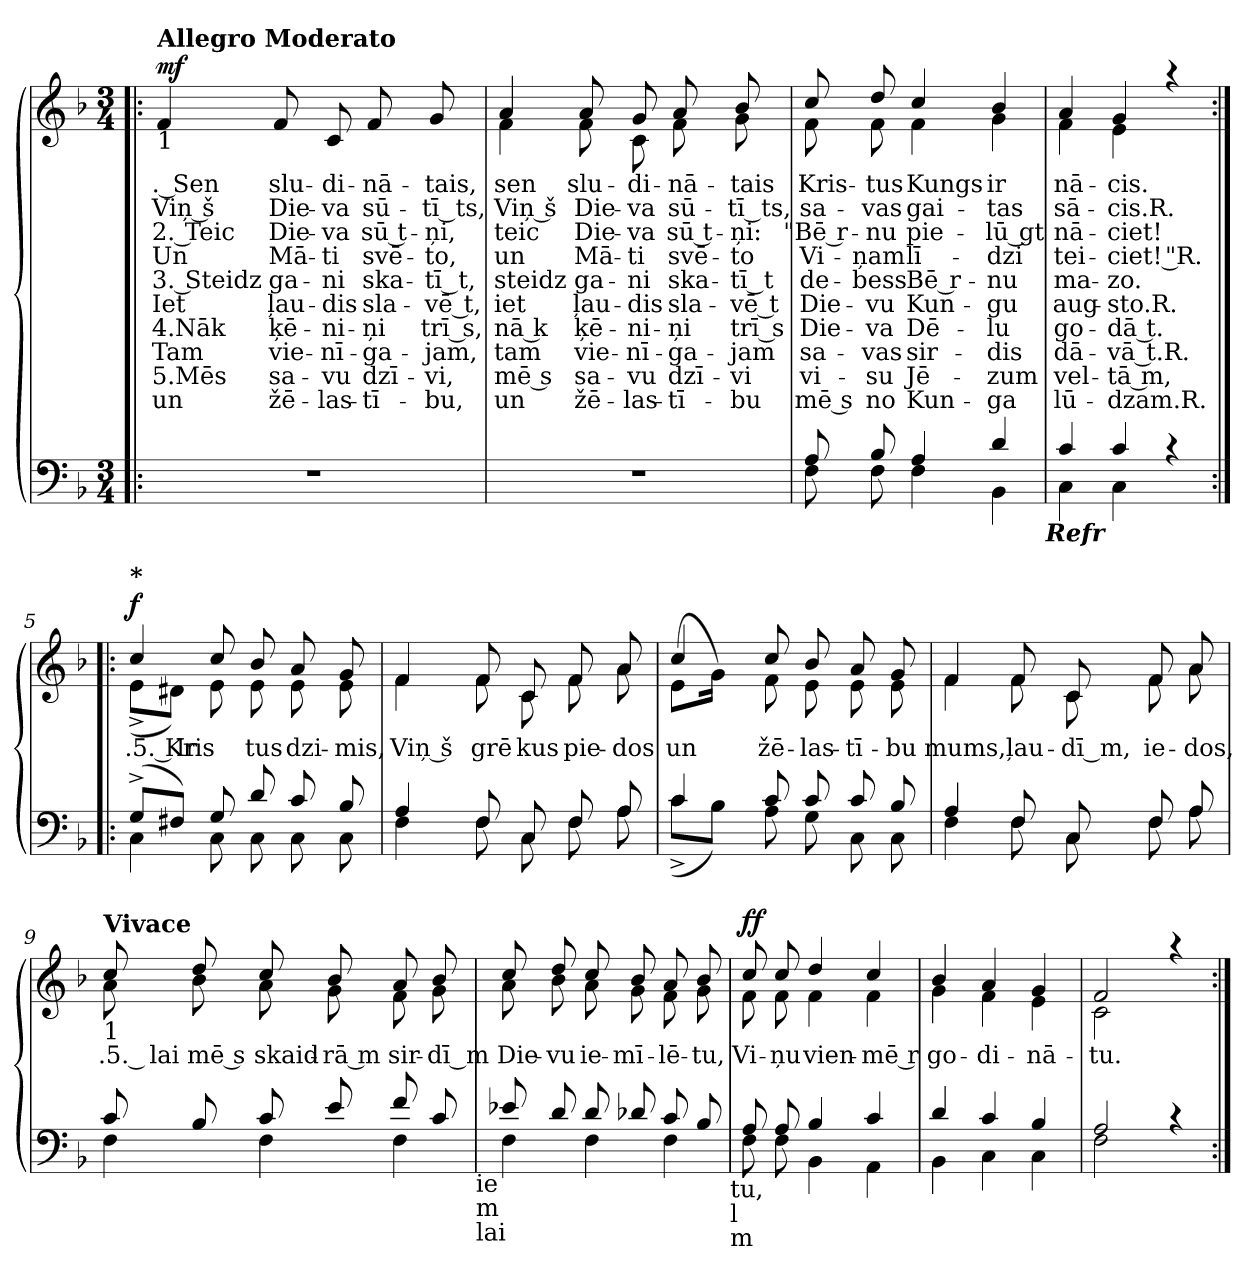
**kern	**kern	**text	**text	**text	**text	**text	**text	**text	**text	**text	**text	**dynam
*part2	*part1	*part1	*part1	*part1	*part1	*part1	*part1	*part1	*part1	*part1	*part1	*part1
*staff2	*staff1	*staff1	*staff1	*staff1	*staff1	*staff1	*staff1	*staff1	*staff1	*staff1	*staff1	*staff1
*clefF4	*clefG2	*	*	*	*	*	*	*	*	*	*	*
*k[b-]	*k[b-]	*	*	*	*	*	*	*	*	*	*	*
*F:	*F:	*	*	*	*	*	*	*	*	*	*	*
*M3/4	*M3/4	*	*	*	*	*	*	*	*	*	*	*
=1!|:	=1!|:	=1!|:	=1!|:	=1!|:	=1!|:	=1!|:	=1!|:	=1!|:	=1!|:	=1!|:	=1!|:	=1!|:
!	!LO:TX:a:B:t=Allegro Moderato	!	!	!	!	!	!	!	!	!	!	!
!	!LO:TX:b:t=1	!	!	!	!	!	!	!	!	!	!	!
!LO:N:vis=1	!	!LO:LY:b:rj	!LO:LY:b:rj	!LO:LY:b:rj	!LO:LY:b:rj	!LO:LY:b:rj	!LO:LY:b:rj	!LO:LY:b:rj	!LO:LY:b:rj	!LO:LY:b:rj	!LO:LY:b:rj	!LO:DY:a
2.r	4f/	. Sen	Viņ š	2. Teic	Un	3. Steidz	Iet	4.Nāk	Tam	5.Mēs	un	mf
!	!	!LO:LY:b	!LO:LY:b	!LO:LY:b	!LO:LY:b	!LO:LY:b	!LO:LY:b	!LO:LY:b	!LO:LY:b	!LO:LY:b	!LO:LY:b	!
.	8f/	slu-	Die-	Die-	Mā-	ga-	ļau-	ķē-	vie-	sa-	žē-	.
!	!	!LO:LY:b	!LO:LY:b	!LO:LY:b	!LO:LY:b	!LO:LY:b	!LO:LY:b	!LO:LY:b	!LO:LY:b	!LO:LY:b	!LO:LY:b	!
.	8c/	-di-	-va	-va	-ti	-ni	-dis	-ni-	-nī-	-vu	-las-	.
!	!	!LO:LY:b:rj	!LO:LY:b:rj	!LO:LY:b:rj	!LO:LY:b:rj	!LO:LY:b:rj	!LO:LY:b:rj	!LO:LY:b:rj	!LO:LY:b:rj	!LO:LY:b:rj	!LO:LY:b:rj	!
.	8f/	-nā-	sū-	sū t-	svē-	ska-	sla-	-ņi	-ga-	dzī-	-tī-	.
!	!	!LO:LY:b	!LO:LY:b	!LO:LY:b	!LO:LY:b	!LO:LY:b	!LO:LY:b	!LO:LY:b	!LO:LY:b	!LO:LY:b	!LO:LY:b	!
.	8g/	-tais,	-tī ts,	-ņi,	-to,	-tī t,	-vē t,	trī s,	-jam,	-vi,	-bu,	.
=2	=2	=2	=2	=2	=2	=2	=2	=2	=2	=2	=2	=2
!LO:N:vis=1	!	!LO:LY:b	!LO:LY:b	!LO:LY:b	!LO:LY:b	!LO:LY:b	!LO:LY:b	!LO:LY:b	!LO:LY:b	!LO:LY:b	!LO:LY:b	!
*	*^	*	*	*	*	*	*	*	*	*	*	*
2.r	4a/	4f\	sen	Viņ š	teic	un	steidz	iet	nā k	tam	mē s	un	.
!	!	!	!LO:LY:b	!LO:LY:b	!LO:LY:b	!LO:LY:b	!LO:LY:b	!LO:LY:b	!LO:LY:b	!LO:LY:b	!LO:LY:b	!LO:LY:b	!
.	8a/	8f\	slu-	Die-	Die-	Mā-	ga-	ļau-	ķē-	vie-	sa-	žē-	.
!	!	!	!LO:LY:b	!LO:LY:b	!LO:LY:b	!LO:LY:b	!LO:LY:b	!LO:LY:b	!LO:LY:b	!LO:LY:b	!LO:LY:b	!LO:LY:b	!
.	8g/	8c\	-di-	-va	-va	-ti	-ni	-dis	-ni-	-nī-	-vu	-las-	.
!	!	!	!LO:LY:b:rj	!LO:LY:b:rj	!LO:LY:b:rj	!LO:LY:b:rj	!LO:LY:b:rj	!LO:LY:b:rj	!LO:LY:b:rj	!LO:LY:b:rj	!LO:LY:b:rj	!LO:LY:b:rj	!
.	8a/	8f\	-nā-	sū-	sū t-	svē-	ska-	sla-	-ņi	-ga-	dzī-	-tī-	.
!	!	!	!LO:LY:b	!LO:LY:b	!LO:LY:b	!LO:LY:b	!LO:LY:b	!LO:LY:b	!LO:LY:b	!LO:LY:b	!LO:LY:b	!LO:LY:b	!
.	8b-/	8g\	-tais	-tī ts,	-ņi:	-to	-tī t	-vē t	trī s	-jam	-vi	-bu	.
=3	=3	=3	=3	=3	=3	=3	=3	=3	=3	=3	=3	=3	=3
*^	*	*	*	*	*	*	*	*	*	*	*	*	*
!	!	!	!	!LO:LY:b	!LO:LY:b	!LO:LY:b	!LO:LY:b	!LO:LY:b	!LO:LY:b	!LO:LY:b	!LO:LY:b	!LO:LY:b	!LO:LY:b	!
8A/	8F\	8cc/	8f\	Kris-	sa-	"Bē r-	Vi-	de-	Die-	Die-	sa-	vi-	mē s	.
!	!	!	!	!LO:LY:b	!LO:LY:b	!LO:LY:b	!LO:LY:b	!LO:LY:b	!LO:LY:b	!LO:LY:b	!LO:LY:b	!LO:LY:b	!LO:LY:b	!
8B-/	8F\	8dd/	8f\	-tus	-vas	-nu	-ņam	-bess	-vu	-va	-vas	-su	no	.
!	!	!	!	!LO:LY:b	!LO:LY:b	!LO:LY:b	!LO:LY:b	!LO:LY:b	!LO:LY:b	!LO:LY:b	!LO:LY:b	!LO:LY:b	!LO:LY:b	!
4A/	4F\	4cc/	4f\	Kungs	gai-	pie-	lī-	Bē r-	Kun-	Dē-	sir-	Jē-	Kun-	.
!	!	!	!	!LO:LY:b	!LO:LY:b	!LO:LY:b	!LO:LY:b	!LO:LY:b	!LO:LY:b	!LO:LY:b	!LO:LY:b	!LO:LY:b	!LO:LY:b	!
4d/	4BB-\	4b-/	4g\	ir	-tas	-lū gt	-dzi	-nu	-gu	-lu	-dis	-zum	-ga	.
!	!LO:TX:b:Bi:t=Refr	!	!	!	!	!	!	!	!	!	!	!	!	!
=4	=4	=4	=4	=4	=4	=4	=4	=4	=4	=4	=4	=4	=4	=4
!	!	!	!	!LO:LY:b:rj	!LO:LY:b:rj	!LO:LY:b:rj	!LO:LY:b:rj	!LO:LY:b:rj	!LO:LY:b:rj	!LO:LY:b:rj	!LO:LY:b:rj	!LO:LY:b:rj	!LO:LY:b:rj	!
4c/	4C\	4a/	4f\	nā-	sā-	nā-	tei-	ma-	aug-	go-	dā-	vel-	lū-	.
!	!	!	!	!LO:LY:b	!LO:LY:b	!LO:LY:b	!LO:LY:b	!LO:LY:b	!LO:LY:b	!LO:LY:b	!LO:LY:b	!LO:LY:b	!LO:LY:b	!
4c/	4C\	4g/	4e\	-cis.	-cis.R.	-ciet!	-ciet! "R.	-zo.	-sto.R.	-dā t.	-vā t.R.	-tā m,	-dzam.R.	.
4rc	4ryy	4raa	4ryy	.	.	.	.	.	.	.	.	.	.	.
!!LO:LB:g=z	!!
=5:|!|:	=5:|!|:	=5:|!|:	=5:|!|:	=5:|!|:	=5:|!|:	=5:|!|:	=5:|!|:	=5:|!|:	=5:|!|:	=5:|!|:	=5:|!|:	=5:|!|:	=5:|!|:	=5:|!|:
!	!	!LO:TX:a:B:t=*	!	!	!	!	!	!	!	!	!	!	!	!
!	!	!	!	!LO:LY:b:rj	!	!	!	!	!	!	!	!	!	!LO:DY:a
(>8G^>/L	4C\	4cc/	(<8e^<\L	.­5. Ir	.	.	.	.	.	.	.	.	.	f
!	!	!	!	!LO:LY:b	!	!	!	!	!	!	!	!	!	!
8F#X/J)	.	.	8d#X\J)	Kris	.	.	.	.	.	.	.	.	.	.
8G/	8C\	8cc/	8e\	.	.	.	.	.	.	.	.	.	.	.
!	!	!	!	!LO:LY:b	!	!	!	!	!	!	!	!	!	!
8d/	8C\	8b-/	8e\	tus	.	.	.	.	.	.	.	.	.	.
!	!	!	!	!LO:LY:b	!	!	!	!	!	!	!	!	!	!
8c/	8C\	8a/	8e\	dzi-	.	.	.	.	.	.	.	.	.	.
!	!	!	!	!LO:LY:b	!	!	!	!	!	!	!	!	!	!
8B-/	8C\	8g/	8e\	-mis,	.	.	.	.	.	.	.	.	.	.
=6	=6	=6	=6	=6	=6	=6	=6	=6	=6	=6	=6	=6	=6	=6
!	!	!	!	!LO:LY:b:rj	!	!	!	!	!	!	!	!	!	!
4A/	4F\	4f/	4f\	Viņ š	.	.	.	.	.	.	.	.	.	.
!	!	!	!	!LO:LY:b:rj	!	!	!	!	!	!	!	!	!	!
8F/	8F\	8f/	8f\	grē	.	.	.	.	.	.	.	.	.	.
!	!	!	!	!LO:LY:b	!	!	!	!	!	!	!	!	!	!
8C/	8C\	8c/	8c\	kus	.	.	.	.	.	.	.	.	.	.
!	!	!	!	!LO:LY:b	!	!	!	!	!	!	!	!	!	!
8F/	8F\	8f/	8f\	pie-	.	.	.	.	.	.	.	.	.	.
!	!	!	!	!LO:LY:b	!	!	!	!	!	!	!	!	!	!
8A/	8A\	8a/	8a\	-dos	.	.	.	.	.	.	.	.	.	.
=7	=7	=7	=7	=7	=7	=7	=7	=7	=7	=7	=7	=7	=7	=7
!	!	!	!	!LO:LY:b	!	!	!	!	!	!	!	!	!	!
4c/	(<8c^<\L	(<8e\L	4cc/	un	.	.	.	.	.	.	.	.	.	.
.	8B-\J)	16g\Jk)	.	.	.	.	.	.	.	.	.	.	.	.
.	.	16ryy	.	.	.	.	.	.	.	.	.	.	.	.
!	!	!	!	!LO:LY:b:rj	!	!	!	!	!	!	!	!	!	!
8c/	8A\	8cc/	8f\	žē-	.	.	.	.	.	.	.	.	.	.
!	!	!	!	!LO:LY:b	!	!	!	!	!	!	!	!	!	!
8c/	8G\	8b-/	8e\	-las-	.	.	.	.	.	.	.	.	.	.
!	!	!	!	!LO:LY:b:rj	!	!	!	!	!	!	!	!	!	!
8c/	8C\	8a/	8e\	-tī-	.	.	.	.	.	.	.	.	.	.
!	!	!	!	!LO:LY:b	!	!	!	!	!	!	!	!	!	!
8B-/	8C\	8g/	8e\	-bu	.	.	.	.	.	.	.	.	.	.
=8	=8	=8	=8	=8	=8	=8	=8	=8	=8	=8	=8	=8	=8	=8
!	!	!	!	!LO:LY:b	!	!	!	!	!	!	!	!	!	!
4A/	4F\	4f/	4f\	mums,	.	.	.	.	.	.	.	.	.	.
!	!	!	!	!LO:LY:b:rj	!	!	!	!	!	!	!	!	!	!
8F/	8F\	8f/	8f\	ļau-	.	.	.	.	.	.	.	.	.	.
!	!	!	!	!LO:LY:b:rj	!	!	!	!	!	!	!	!	!	!
8C/	8C\	8c/	8c\	-dī m,	.	.	.	.	.	.	.	.	.	.
!	!	!	!	!LO:LY:b:rj	!	!	!	!	!	!	!	!	!	!
8F/	8F\	8f/	8f\	ie-	.	.	.	.	.	.	.	.	.	.
!	!	!	!	!LO:LY:b	!	!	!	!	!	!	!	!	!	!
8A/	8A\	8a/	8a\	-dos,	.	.	.	.	.	.	.	.	.	.
!!LO:LB:g=z	!!
=9	=9	=9	=9	=9	=9	=9	=9	=9	=9	=9	=9	=9	=9	=9
!	!	!LO:TX:a:B:t=Vivace	!	!	!	!	!	!	!	!	!	!	!	!
!	!	!LO:TX:b:t=1	!	!	!	!	!	!	!	!	!	!	!	!
!	!	!	!	!LO:LY:b:rj	!	!	!	!	!	!	!	!	!	!
8c/	4F\	8cc/	8a\	.­5. lai	.	.	.	.	.	.	.	.	.	.
!	!	!	!	!LO:LY:b:rj	!	!	!	!	!	!	!	!	!	!
8B-/	.	8dd/	8b-\	mē s	.	.	.	.	.	.	.	.	.	.
!	!	!	!	!LO:LY:b	!	!	!	!	!	!	!	!	!	!
8c/	4F\	8cc/	8a\	skaid-	.	.	.	.	.	.	.	.	.	.
!	!	!	!	!LO:LY:b:rj	!	!	!	!	!	!	!	!	!	!
8e/	.	8b-/	8g\	-rā m	.	.	.	.	.	.	.	.	.	.
!	!	!	!	!LO:LY:b	!	!	!	!	!	!	!	!	!	!
8f/	4F\	8a/	8f\	sir-	.	.	.	.	.	.	.	.	.	.
!	!	!	!	!LO:LY:b:rj	!	!	!	!	!	!	!	!	!	!
8c/	.	8b-/	8g\	-dī m	.	.	.	.	.	.	.	.	.	.
!LO:TX:b:t=ie	!	!	!	!	!	!	!	!	!	!	!	!	!	!
!LO:TX:b:t=m	!	!	!	!	!	!	!	!	!	!	!	!	!	!
!LO:TX:b:t=lai	!	!	!	!	!	!	!	!	!	!	!	!	!	!
=10	=10	=10	=10	=10	=10	=10	=10	=10	=10	=10	=10	=10	=10	=10
!	!	!	!	!LO:LY:b	!	!	!	!	!	!	!	!	!	!
8e-X/	4F\	8cc/	8a\	Die-	.	.	.	.	.	.	.	.	.	.
!	!	!	!	!LO:LY:b	!	!	!	!	!	!	!	!	!	!
8d/	.	8dd/	8b-\	-vu	.	.	.	.	.	.	.	.	.	.
!	!	!	!	!LO:LY:b:rj	!	!	!	!	!	!	!	!	!	!
8d/	4F\	8cc/	8a\	ie-	.	.	.	.	.	.	.	.	.	.
!	!	!	!	!LO:LY:b:rj	!	!	!	!	!	!	!	!	!	!
8d-X/	.	8b-/	8g\	-mī-	.	.	.	.	.	.	.	.	.	.
!	!	!	!	!LO:LY:b:rj	!	!	!	!	!	!	!	!	!	!
8c/	4F\	8a/	8f\	-lē-	.	.	.	.	.	.	.	.	.	.
!	!	!	!	!LO:LY:b	!	!	!	!	!	!	!	!	!	!
8B-/	.	8b-/	8g\	-tu,	.	.	.	.	.	.	.	.	.	.
!LO:TX:b:t=tu,	!	!	!	!	!	!	!	!	!	!	!	!	!	!
!LO:TX:b:t=l	!	!	!	!	!	!	!	!	!	!	!	!	!	!
!LO:TX:b:t=m	!	!	!	!	!	!	!	!	!	!	!	!	!	!
=11	=11	=11	=11	=11	=11	=11	=11	=11	=11	=11	=11	=11	=11	=11
!	!	!	!	!LO:LY:b	!	!	!	!	!	!	!	!	!	!LO:DY:a
8A/	8F\	8cc/	8f\	Vi-	.	.	.	.	.	.	.	.	.	ff
!	!	!	!	!LO:LY:b:rj	!	!	!	!	!	!	!	!	!	!
8A/	8F\	8cc/	8f\	-ņu	.	.	.	.	.	.	.	.	.	.
!	!	!	!	!LO:LY:b	!	!	!	!	!	!	!	!	!	!
4B-/	4BB-\	4dd/	4f\	vien-	.	.	.	.	.	.	.	.	.	.
!	!	!	!	!LO:LY:b:rj	!	!	!	!	!	!	!	!	!	!
4c/	4AA\	4cc/	4f\	-mē r	.	.	.	.	.	.	.	.	.	.
=12	=12	=12	=12	=12	=12	=12	=12	=12	=12	=12	=12	=12	=12	=12
!	!	!	!	!LO:LY:b	!	!	!	!	!	!	!	!	!	!
4d/	4BB-\	4b-/	4g\	go-	.	.	.	.	.	.	.	.	.	.
!	!	!	!	!LO:LY:b	!	!	!	!	!	!	!	!	!	!
4c/	4C\	4a/	4f\	-di-	.	.	.	.	.	.	.	.	.	.
!	!	!	!	!LO:LY:b:rj	!	!	!	!	!	!	!	!	!	!
4B-/	4C\	4g/	4e\	-nā-	.	.	.	.	.	.	.	.	.	.
=13	=13	=13	=13	=13	=13	=13	=13	=13	=13	=13	=13	=13	=13	=13
!	!	!	!	!LO:LY:b	!	!	!	!	!	!	!	!	!	!
2A/	2F\	2f/	2c\	-tu.	.	.	.	.	.	.	.	.	.	.
4rc	4ryy	4raa	4ryy	.	.	.	.	.	.	.	.	.	.	.
*v	*v	*	*	*	*	*	*	*	*	*	*	*	*	*
*	*v	*v	*	*	*	*	*	*	*	*	*	*	*
=:|!	=:|!	=:|!	=:|!	=:|!	=:|!	=:|!	=:|!	=:|!	=:|!	=:|!	=:|!	=:|!
*-	*-	*-	*-	*-	*-	*-	*-	*-	*-	*-	*-	*-
